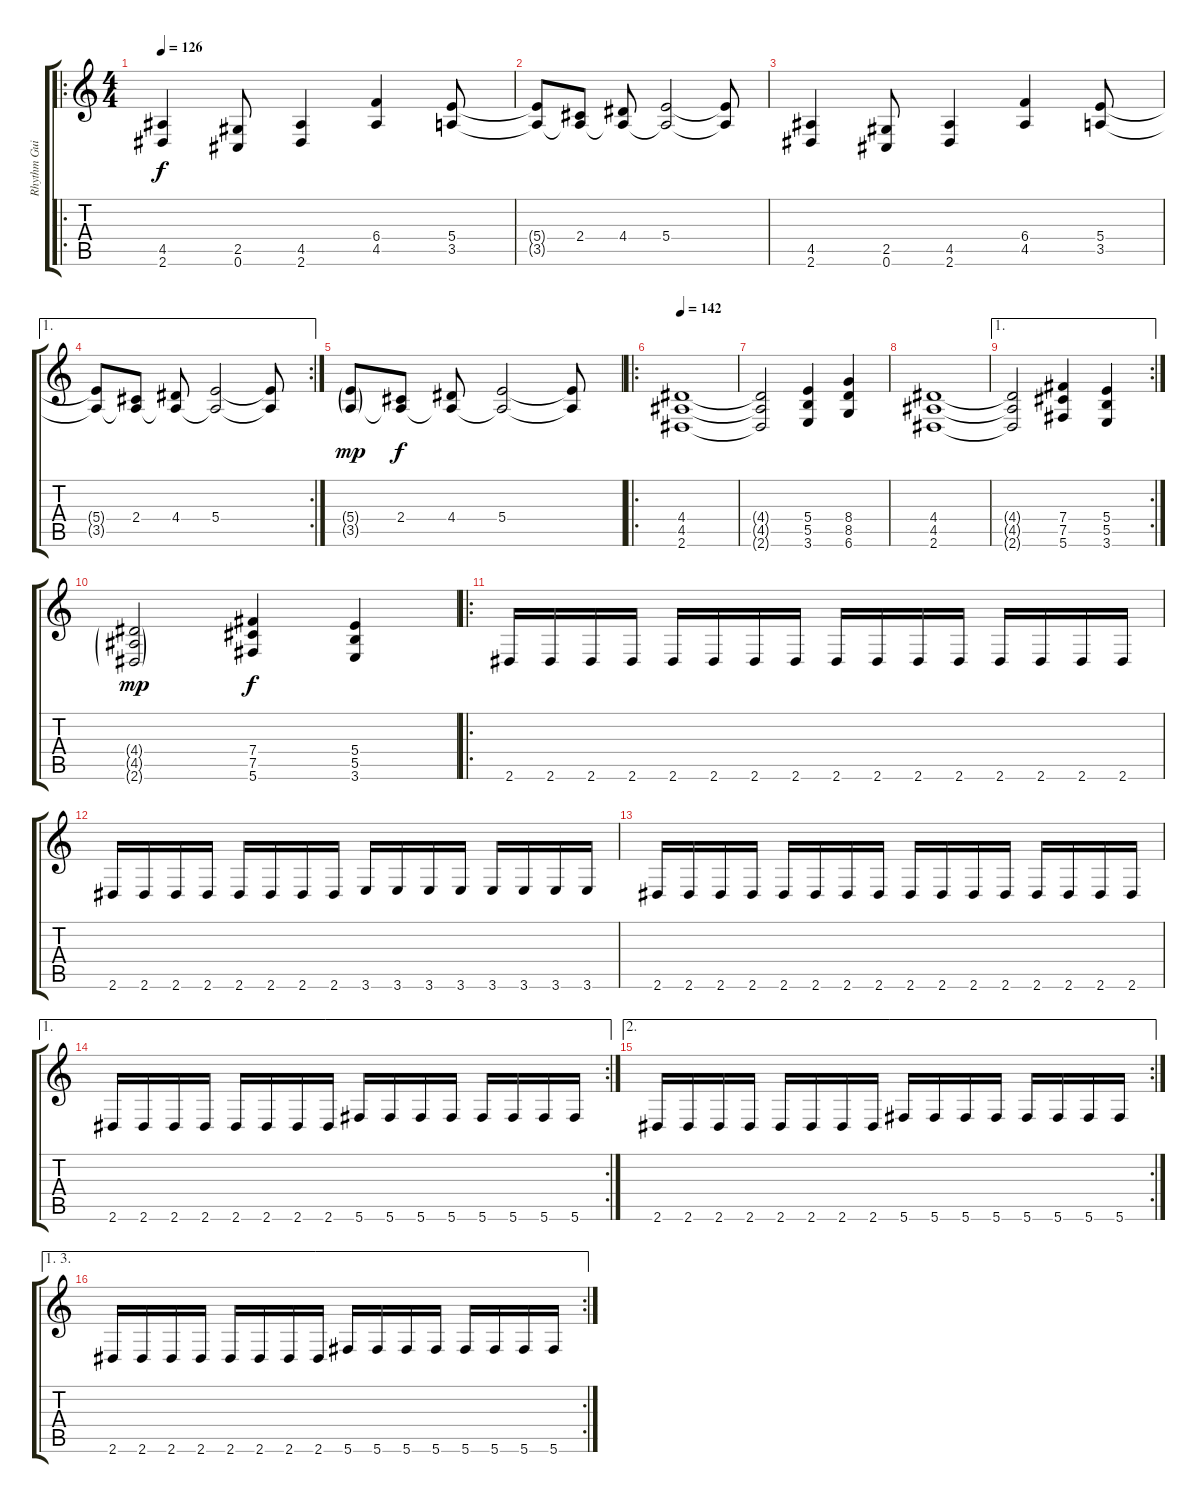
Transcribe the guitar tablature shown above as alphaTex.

\track ("Rhythm Guitar" "Rhythm Gui") {instrument overdrivenguitar}
\staff {score tabs}
\tuning (Db4 Ab3 E3 B2 Gb2 Db2) {hide}
\ro
\ts (4 4)
\tempo 126
\clef g2
\ks c
(4.5 2.6).4{dy f} (2.5 0.6).8 (4.5 2.6).4 (6.4 4.5).4 (5.4 3.5).8 |
(5.4{t} 3.5{t}).8 (2.4 3.5{t}).8 (4.4 3.5{t}).8 (5.4 3.5{t}).2 (5.4{t} 3.5{t}).8 |
(4.5 2.6).4 (2.5 0.6).8 (4.5 2.6).4 (6.4 4.5).4 (5.4 3.5).8 |
\ae 1
\rc 2
(5.4{t} 3.5{t}).8 (2.4 3.5{t}).8 (4.4 3.5{t}).8 (5.4 3.5{t}).2 (5.4{t} 3.5{t}).8 |
(5.4{g} 3.5{g}).8{dy mp} (2.4 3.5{t}).8{dy f} (4.4 3.5{t}).8 (5.4 3.5{t}).2 (5.4{t} 3.5{t}).8 |
\ro
\tempo 142
(4.4 4.5 2.6).1 |
(4.4{t} 4.5{t} 2.6{t}).2 (5.4 5.5 3.6).4 (8.4 8.5 6.6).4 |
(4.4 4.5 2.6).1 |
\ae 1
\rc 2
(4.4{t} 4.5{t} 2.6{t}).2 (7.4 7.5 5.6).4 (5.4 5.5 3.6).4 |
(4.4{g} 4.5{g} 2.6{g}).2{dy mp} (7.4 7.5 5.6).4{dy f} (5.4 5.5 3.6).4 |
\ro
2.6.16 2.6.16 2.6.16 2.6.16 2.6.16 2.6.16 2.6.16 2.6.16 2.6.16 2.6.16 2.6.16 2.6.16 2.6.16 2.6.16 2.6.16 2.6.16 |
2.6.16 2.6.16 2.6.16 2.6.16 2.6.16 2.6.16 2.6.16 2.6.16 3.6.16 3.6.16 3.6.16 3.6.16 3.6.16 3.6.16 3.6.16 3.6.16 |
2.6.16 2.6.16 2.6.16 2.6.16 2.6.16 2.6.16 2.6.16 2.6.16 2.6.16 2.6.16 2.6.16 2.6.16 2.6.16 2.6.16 2.6.16 2.6.16 |
\ae 1
\rc 2
2.6.16 2.6.16 2.6.16 2.6.16 2.6.16 2.6.16 2.6.16 2.6.16 5.6.16 5.6.16 5.6.16 5.6.16 5.6.16 5.6.16 5.6.16 5.6.16 |
\ae 2
\rc 2
2.6.16 2.6.16 2.6.16 2.6.16 2.6.16 2.6.16 2.6.16 2.6.16 5.6.16 5.6.16 5.6.16 5.6.16 5.6.16 5.6.16 5.6.16 5.6.16 |
\ae (1 3)
\rc 2
2.6.16 2.6.16 2.6.16 2.6.16 2.6.16 2.6.16 2.6.16 2.6.16 5.6.16 5.6.16 5.6.16 5.6.16 5.6.16 5.6.16 5.6.16 5.6.16
